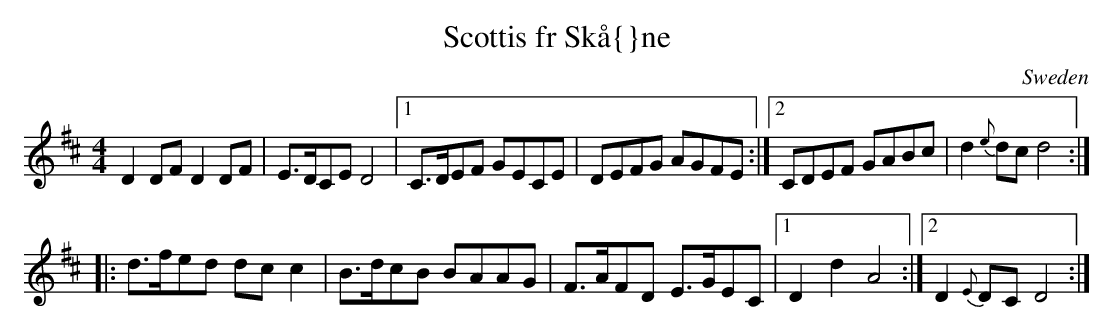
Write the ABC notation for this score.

X:1
T:Scottis fr Sk\aa{}ne
O:Sweden
M:4/4
K:D
D2DF  D2DF|E>DCE D4 |1\
C>DEF GECE|DEFG AGFE :|2 \
CDEF GABc|d2{e}dc d4:|
|:d>fed dcc2|B>dcB BAAG|F>AFD E>GEC |1 \
D2d2 A4 :|2 D2{E}DC D4 :|
